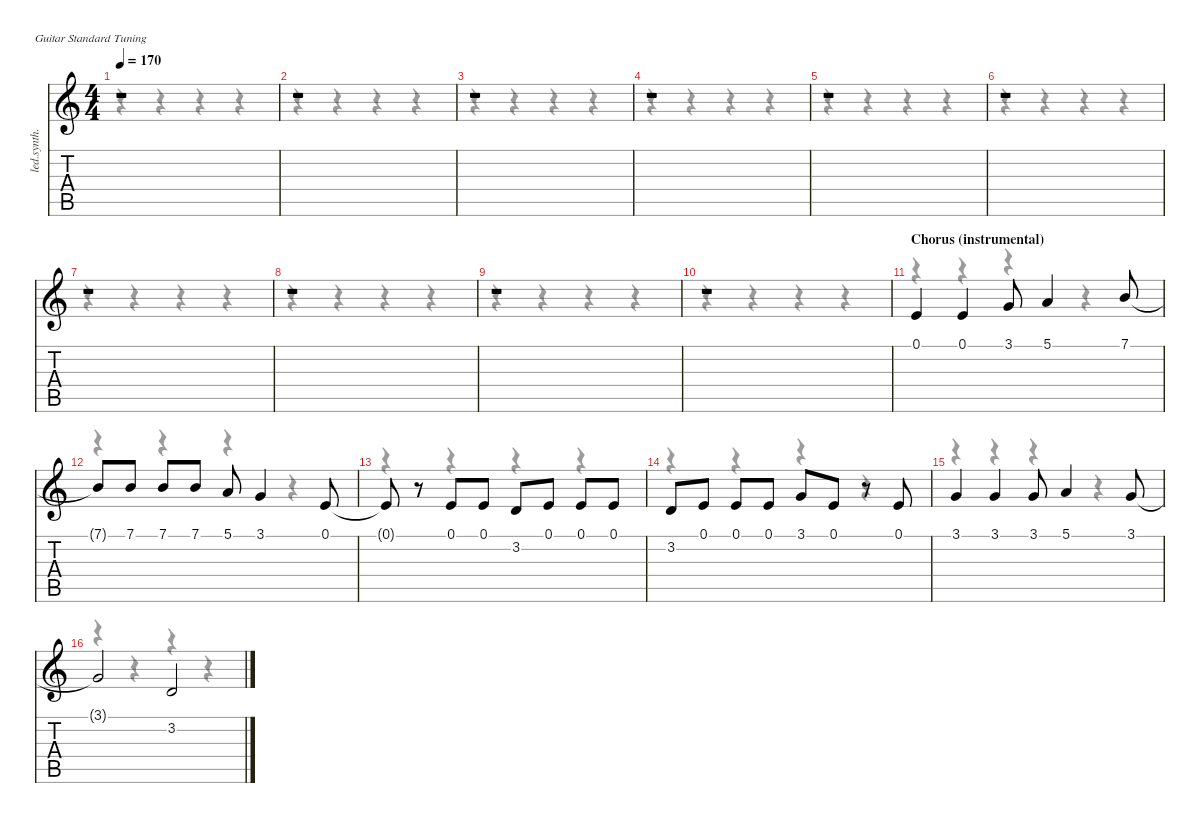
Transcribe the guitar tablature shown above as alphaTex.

\defaultSystemsLayout 4
\hideDynamics
\bracketExtendMode nobrackets
\otherSystemsTrackNameOrientation horizontal
\track ("Vocal" "led.synth.") {instrument lead6voice}
\staff {score tabs}
\tuning (E4 B3 G3 D3 A2 E2)
\voice
\ts (4 4)
\tempo 170
\clef g2
\ks c
r.1{dy f} |
r.1 |
r.1 |
r.1 |
r.1 |
r.1 |
r.1 |
r.1 |
r.1 |
r.1 |
\section ("" "Chorus (instrumental)")
0.1.4 0.1.4 3.1.8 5.1.4 7.1.8 |
7.1{t}.8 7.1.8 7.1.8 7.1.8 5.1.8 3.1.4 0.1.8 |
0.1{t}.8 r.8 0.1.8 0.1.8 3.2.8 0.1.8 0.1.8 0.1.8 |
3.2.8 0.1.8 0.1.8 0.1.8 3.1.8 0.1.8 r.8 0.1.8 |
3.1.4 3.1.4 3.1.8 5.1.4 3.1.8 |
3.1{t}.2 3.2.2
\voice
\clef g2
\ottava regular
\simile none
\ks c
r.4{dy mf} r.4 r.4 r.4 |
r.4 r.4 r.4 r.4 |
r.4 r.4 r.4 r.4 |
r.4 r.4 r.4 r.4 |
r.4 r.4 r.4 r.4 |
r.4 r.4 r.4 r.4 |
r.4 r.4 r.4 r.4 |
r.4 r.4 r.4 r.4 |
r.4 r.4 r.4 r.4 |
r.4 r.4 r.4 r.4 |
r.4 r.4 r.4 r.4 |
r.4 r.4 r.4 r.4 |
r.4 r.4 r.4 r.4 |
r.4 r.4 r.4 r.4 |
r.4 r.4 r.4 r.4 |
r.4 r.4 r.4 r.4
